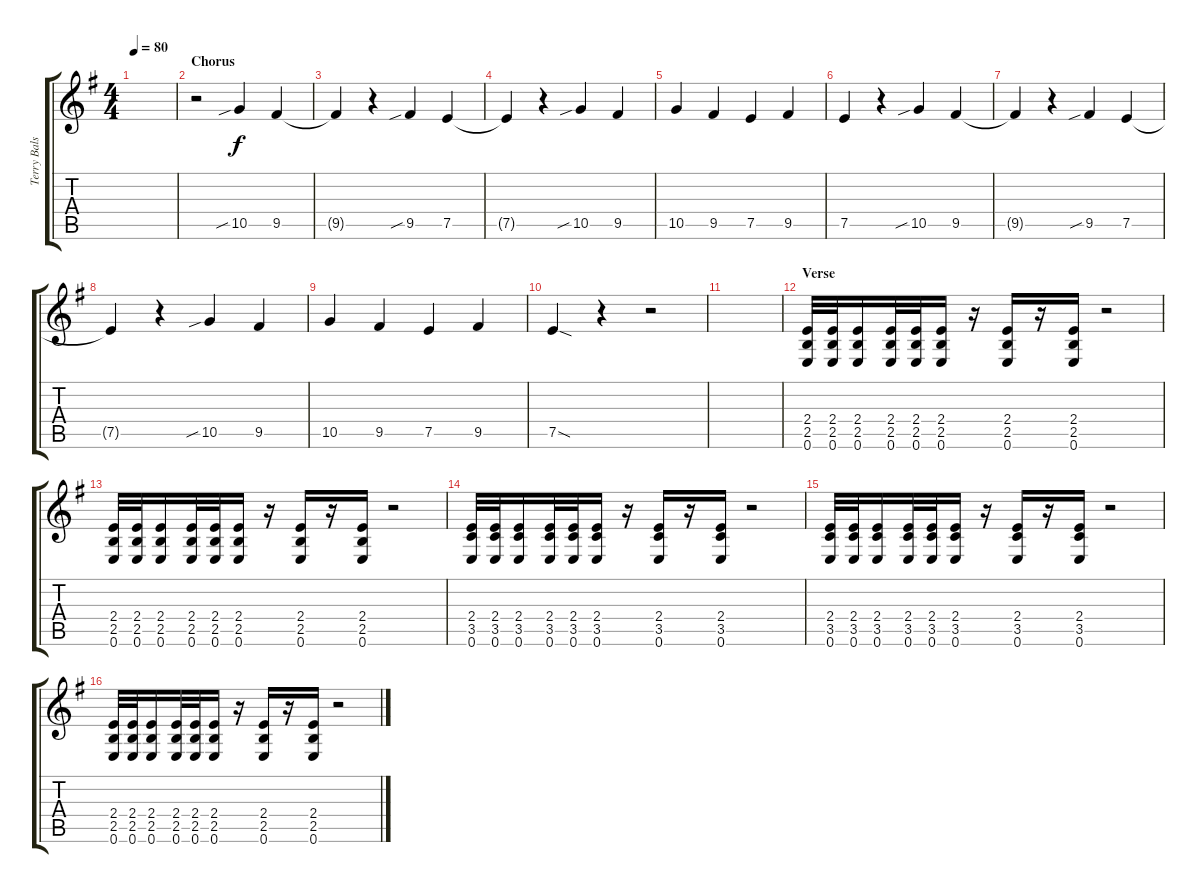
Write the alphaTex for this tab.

\track ("Terry Balsamo" "Terry Bals") {instrument distortionguitar}
\staff {score tabs}
\tuning (E4 B3 G3 D3 A2 E2) {hide}
\ts (4 4)
\tempo 80
\clef g2
\ks g
|
\section ("" "Chorus")
r.2 10.5{sib}.4 9.5.4 |
9.5{t}.4 r.4 9.5{sib}.4 7.5.4 |
7.5{t}.4 r.4 10.5{sib}.4 9.5.4 |
10.5.4 9.5.4 7.5.4 9.5.4 |
7.5.4 r.4 10.5{sib}.4 9.5.4 |
9.5{t}.4 r.4 9.5{sib}.4 7.5.4 |
7.5{t}.4 r.4 10.5{sib}.4 9.5.4 |
10.5.4 9.5.4 7.5.4 9.5.4 |
7.5{sod}.4 r.4 r.2 |
|
\section ("" "Verse")
(2.4 2.5 0.6).32 (2.4 2.5 0.6).32 (2.4 2.5 0.6).16 (2.4 2.5 0.6).32 (2.4 2.5 0.6).32 (2.4 2.5 0.6).16 r.16 (2.4 2.5 0.6).16 r.16 (2.4 2.5 0.6).16 r.2 |
(2.4 2.5 0.6).32 (2.4 2.5 0.6).32 (2.4 2.5 0.6).16 (2.4 2.5 0.6).32 (2.4 2.5 0.6).32 (2.4 2.5 0.6).16 r.16 (2.4 2.5 0.6).16 r.16 (2.4 2.5 0.6).16 r.2 |
(2.4 3.5 0.6).32 (2.4 3.5 0.6).32 (2.4 3.5 0.6).16 (2.4 3.5 0.6).32 (2.4 3.5 0.6).32 (2.4 3.5 0.6).16 r.16 (2.4 3.5 0.6).16 r.16 (2.4 3.5 0.6).16 r.2 |
(2.4 3.5 0.6).32 (2.4 3.5 0.6).32 (2.4 3.5 0.6).16 (2.4 3.5 0.6).32 (2.4 3.5 0.6).32 (2.4 3.5 0.6).16 r.16 (2.4 3.5 0.6).16 r.16 (2.4 3.5 0.6).16 r.2 |
(2.4 2.5 0.6).32 (2.4 2.5 0.6).32 (2.4 2.5 0.6).16 (2.4 2.5 0.6).32 (2.4 2.5 0.6).32 (2.4 2.5 0.6).16 r.16 (2.4 2.5 0.6).16 r.16 (2.4 2.5 0.6).16 r.2
